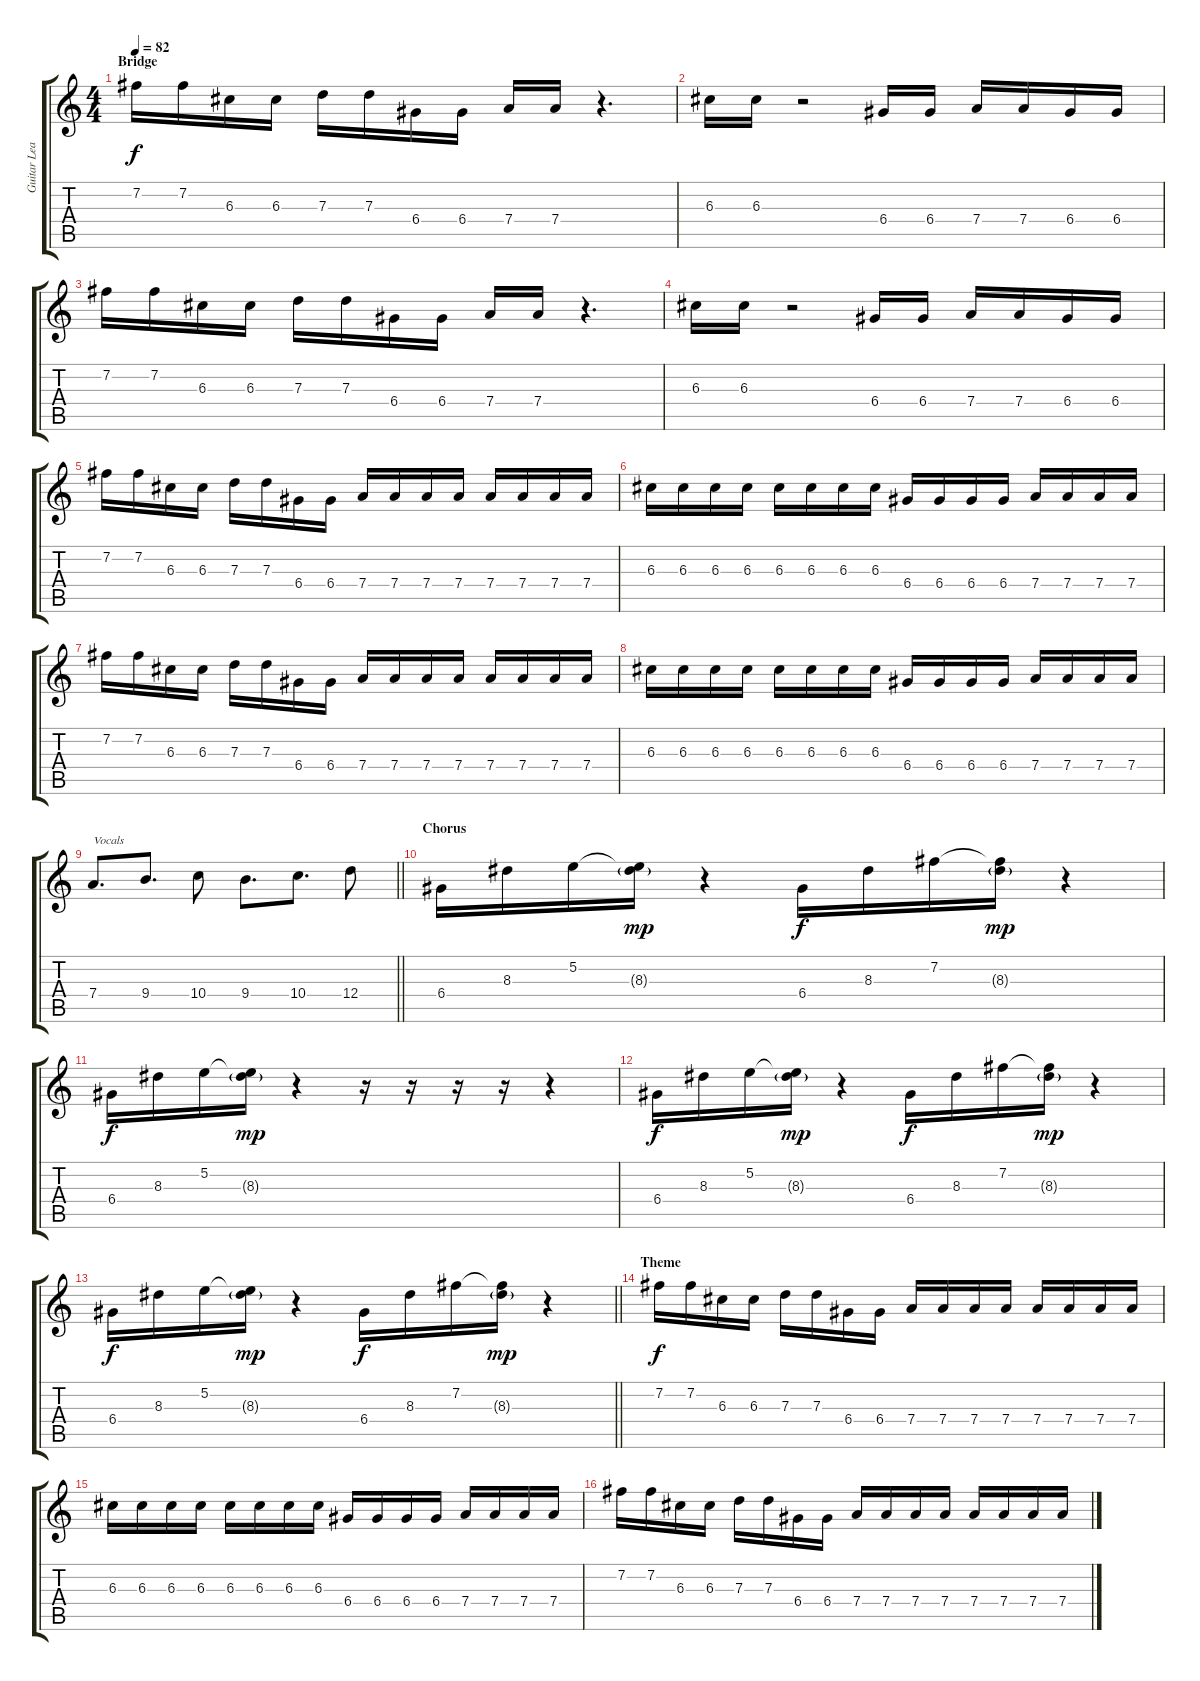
\track ("Guitar Lead" "Guitar Lea") {instrument distortionguitar}
\staff {score tabs}
\tuning (E4 B3 G3 D3 A2 E2) {hide}
\ts (4 4)
\section ("" "Bridge")
\tempo 82
\clef g2
\ks c
7.2.16{dy f volume 8 balance 10 instrument distortionguitar} 7.2.16 6.3.16 6.3.16 7.3.16 7.3.16 6.4.16 6.4.16 7.4.16 7.4.16 r.4{d} |
6.3.16 6.3.16 r.2 6.4.16 6.4.16 7.4.16 7.4.16 6.4.16 6.4.16 |
7.2.16{instrument distortionguitar} 7.2.16 6.3.16 6.3.16 7.3.16 7.3.16 6.4.16 6.4.16 7.4.16 7.4.16 r.4{d} |
6.3.16 6.3.16 r.2 6.4.16 6.4.16 7.4.16 7.4.16 6.4.16 6.4.16 |
7.2.16 7.2.16 6.3.16 6.3.16 7.3.16 7.3.16 6.4.16 6.4.16 7.4.16 7.4.16 7.4.16 7.4.16 7.4.16 7.4.16 7.4.16 7.4.16 |
6.3.16 6.3.16 6.3.16 6.3.16 6.3.16 6.3.16 6.3.16 6.3.16 6.4.16 6.4.16 6.4.16 6.4.16 7.4.16 7.4.16 7.4.16 7.4.16 |
7.2.16{volume 7 instrument distortionguitar} 7.2.16 6.3.16 6.3.16 7.3.16 7.3.16 6.4.16 6.4.16 7.4.16 7.4.16 7.4.16 7.4.16 7.4.16 7.4.16 7.4.16 7.4.16 |
6.3.16 6.3.16 6.3.16 6.3.16 6.3.16 6.3.16 6.3.16 6.3.16 6.4.16 6.4.16 6.4.16 6.4.16 7.4.16 7.4.16 7.4.16 7.4.16 |
\barLineRight lightlight
7.4.8{d txt "Vocals"} 9.4.8{d} 10.4.8 9.4.8{d} 10.4.8{d} 12.4.8 |
\section ("" "Chorus")
6.4.16{instrument electricguitarclean} 8.3.16 5.2.16 (5.2{t} 8.3{g}).16{dy mp} r.4 6.4.16{dy f} 8.3.16 7.2.16 (7.2{t} 8.3{g}).16{dy mp} r.4 |
6.4.16{dy f} 8.3.16 5.2.16 (5.2{t} 8.3{g}).16{dy mp} r.4 r.16 r.16 r.16 r.16 r.4 |
6.4.16{dy f} 8.3.16 5.2.16 (5.2{t} 8.3{g}).16{dy mp} r.4 6.4.16{dy f} 8.3.16 7.2.16 (7.2{t} 8.3{g}).16{dy mp} r.4 |
\barLineRight lightlight
6.4.16{dy f} 8.3.16 5.2.16 (5.2{t} 8.3{g}).16{dy mp} r.4 6.4.16{dy f} 8.3.16 7.2.16 (7.2{t} 8.3{g}).16{dy mp} r.4 |
\section ("" "Theme")
7.2.16{dy f volume 8 instrument distortionguitar} 7.2.16 6.3.16 6.3.16 7.3.16 7.3.16 6.4.16 6.4.16 7.4.16 7.4.16 7.4.16 7.4.16 7.4.16 7.4.16 7.4.16 7.4.16 |
6.3.16 6.3.16 6.3.16 6.3.16 6.3.16 6.3.16 6.3.16 6.3.16 6.4.16 6.4.16 6.4.16 6.4.16 7.4.16 7.4.16 7.4.16 7.4.16 |
7.2.16 7.2.16 6.3.16 6.3.16 7.3.16 7.3.16 6.4.16 6.4.16 7.4.16 7.4.16 7.4.16 7.4.16 7.4.16 7.4.16 7.4.16 7.4.16
